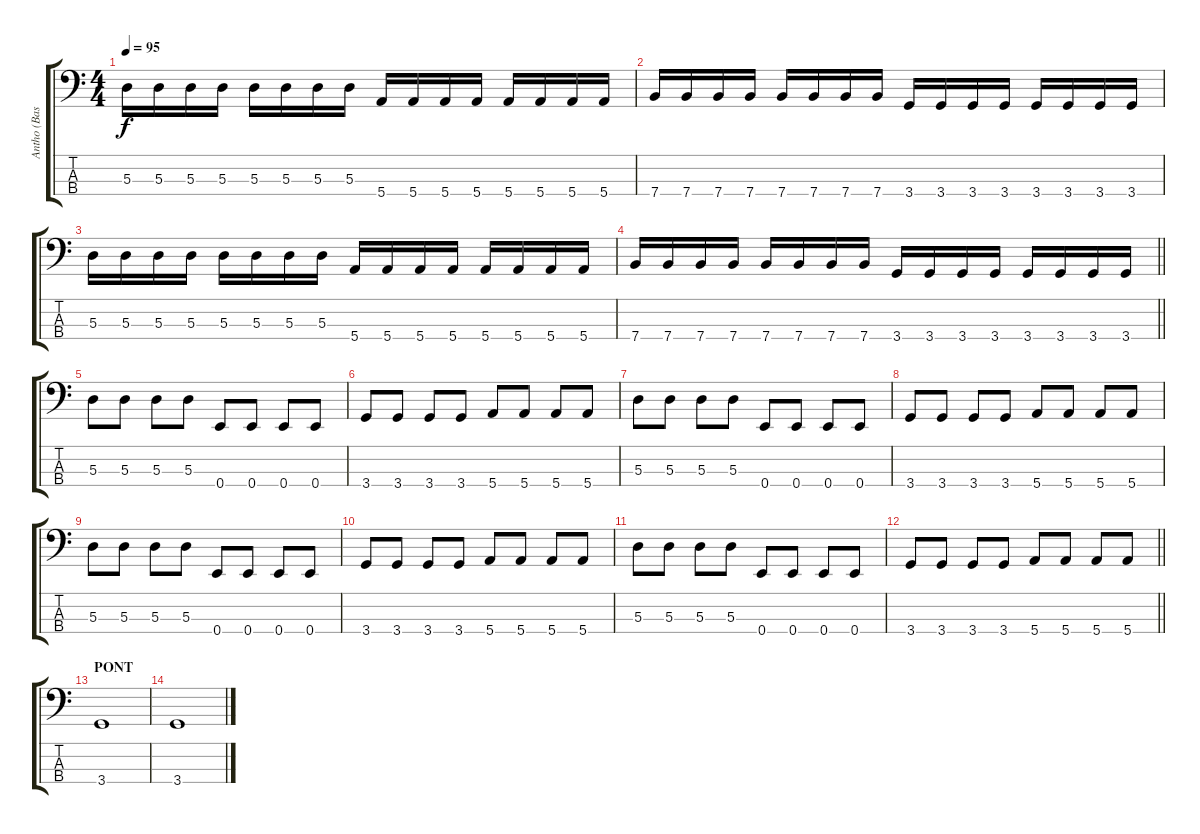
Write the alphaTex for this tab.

\track ("Antho (Basse)" "Antho (Bas") {instrument electricbassfinger}
\staff {score tabs}
\tuning (G2 D2 A1 E1) {hide}
\ts (4 4)
\tempo 95
\clef f4
\ks c
5.3.16{dy f} 5.3.16 5.3.16 5.3.16 5.3.16 5.3.16 5.3.16 5.3.16 5.4.16 5.4.16 5.4.16 5.4.16 5.4.16 5.4.16 5.4.16 5.4.16 |
7.4.16 7.4.16 7.4.16 7.4.16 7.4.16 7.4.16 7.4.16 7.4.16 3.4.16 3.4.16 3.4.16 3.4.16 3.4.16 3.4.16 3.4.16 3.4.16 |
5.3.16 5.3.16 5.3.16 5.3.16 5.3.16 5.3.16 5.3.16 5.3.16 5.4.16 5.4.16 5.4.16 5.4.16 5.4.16 5.4.16 5.4.16 5.4.16 |
\barLineRight lightlight
7.4.16 7.4.16 7.4.16 7.4.16 7.4.16 7.4.16 7.4.16 7.4.16 3.4.16 3.4.16 3.4.16 3.4.16 3.4.16 3.4.16 3.4.16 3.4.16 |
5.3.8 5.3.8 5.3.8 5.3.8 0.4.8 0.4.8 0.4.8 0.4.8 |
3.4.8 3.4.8 3.4.8 3.4.8 5.4.8 5.4.8 5.4.8 5.4.8 |
5.3.8 5.3.8 5.3.8 5.3.8 0.4.8 0.4.8 0.4.8 0.4.8 |
3.4.8 3.4.8 3.4.8 3.4.8 5.4.8 5.4.8 5.4.8 5.4.8 |
5.3.8 5.3.8 5.3.8 5.3.8 0.4.8 0.4.8 0.4.8 0.4.8 |
3.4.8 3.4.8 3.4.8 3.4.8 5.4.8 5.4.8 5.4.8 5.4.8 |
5.3.8 5.3.8 5.3.8 5.3.8 0.4.8 0.4.8 0.4.8 0.4.8 |
\barLineRight lightlight
3.4.8 3.4.8 3.4.8 3.4.8 5.4.8 5.4.8 5.4.8 5.4.8 |
\section ("" "PONT")
3.4.1 |
3.4.1
